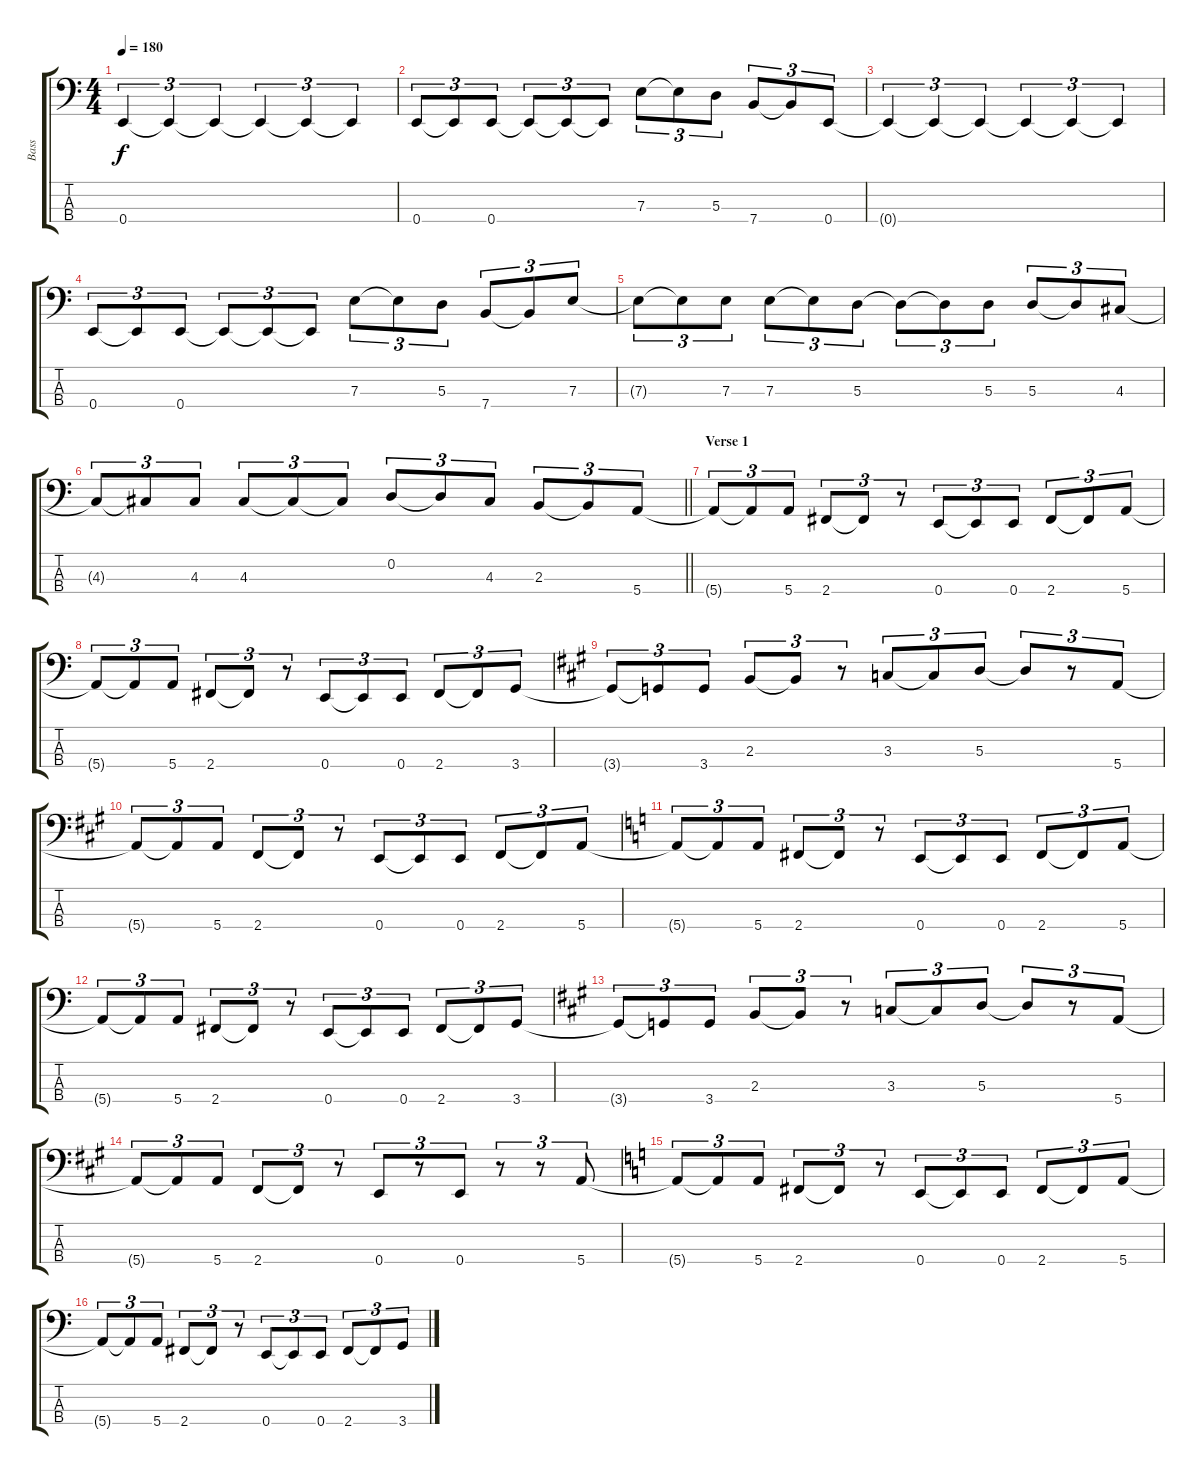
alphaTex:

\track ("Bass" "Bass") {instrument electricbassfinger}
\staff {score tabs}
\tuning (G2 D2 A1 E1) {hide}
\ts (4 4)
\tempo 180
\clef f4
\ks c
0.4{t}.4{tu (3 2) dy f} 0.4{t}.4{tu (3 2)} 0.4{t}.4{tu (3 2)} 0.4{t}.4{tu (3 2)} 0.4{t}.4{tu (3 2)} 0.4{t}.4{tu (3 2)} |
0.4.8{tu (3 2)} 0.4{t}.8{tu (3 2)} 0.4.8{tu (3 2)} 0.4{t}.8{tu (3 2)} 0.4{t}.8{tu (3 2)} 0.4{t}.8{tu (3 2)} 7.3.8{tu (3 2)} 7.3{t}.8{tu (3 2)} 5.3.8{tu (3 2)} 7.4.8{tu (3 2)} 7.4{t}.8{tu (3 2)} 0.4.8{tu (3 2)} |
0.4{t}.4{tu (3 2)} 0.4{t}.4{tu (3 2)} 0.4{t}.4{tu (3 2)} 0.4{t}.4{tu (3 2)} 0.4{t}.4{tu (3 2)} 0.4{t}.4{tu (3 2)} |
0.4.8{tu (3 2)} 0.4{t}.8{tu (3 2)} 0.4.8{tu (3 2)} 0.4{t}.8{tu (3 2)} 0.4{t}.8{tu (3 2)} 0.4{t}.8{tu (3 2)} 7.3.8{tu (3 2)} 7.3{t}.8{tu (3 2)} 5.3.8{tu (3 2)} 7.4.8{tu (3 2)} 7.4{t}.8{tu (3 2)} 7.3.8{tu (3 2)} |
7.3{t}.8{tu (3 2)} 7.3{t}.8{tu (3 2)} 7.3.8{tu (3 2)} 7.3.8{tu (3 2)} 7.3{t}.8{tu (3 2)} 5.3.8{tu (3 2)} 5.3{t}.8{tu (3 2)} 5.3{t}.8{tu (3 2)} 5.3.8{tu (3 2)} 5.3.8{tu (3 2)} 5.3{t}.8{tu (3 2)} 4.3.8{tu (3 2)} |
\barLineRight lightlight
4.3{t}.8{tu (3 2)} 4.3{t}.8{tu (3 2)} 4.3.8{tu (3 2)} 4.3.8{tu (3 2)} 4.3{t}.8{tu (3 2)} 4.3{t}.8{tu (3 2)} 0.2.8{tu (3 2)} 0.2{t}.8{tu (3 2)} 4.3.8{tu (3 2)} 2.3.8{tu (3 2)} 2.3{t}.8{tu (3 2)} 5.4.8{tu (3 2)} |
\section ("" "Verse 1")
5.4{t}.8{tu (3 2)} 5.4{t}.8{tu (3 2)} 5.4.8{tu (3 2)} 2.4.8{tu (3 2)} 2.4{t}.8{tu (3 2)} r.8{tu (3 2)} 0.4.8{tu (3 2)} 0.4{t}.8{tu (3 2)} 0.4.8{tu (3 2)} 2.4.8{tu (3 2)} 2.4{t}.8{tu (3 2)} 5.4.8{tu (3 2)} |
5.4{t}.8{tu (3 2)} 5.4{t}.8{tu (3 2)} 5.4.8{tu (3 2)} 2.4.8{tu (3 2)} 2.4{t}.8{tu (3 2)} r.8{tu (3 2)} 0.4.8{tu (3 2)} 0.4{t}.8{tu (3 2)} 0.4.8{tu (3 2)} 2.4.8{tu (3 2)} 2.4{t}.8{tu (3 2)} 3.4.8{tu (3 2)} |
\ks a
3.4{t}.8{tu (3 2)} 3.4{t}.8{tu (3 2)} 3.4.8{tu (3 2)} 2.3.8{tu (3 2)} 2.3{t}.8{tu (3 2)} r.8{tu (3 2)} 3.3.8{tu (3 2)} 3.3{t}.8{tu (3 2)} 5.3.8{tu (3 2)} 5.3{t}.8{tu (3 2)} r.8{tu (3 2)} 5.4.8{tu (3 2)} |
5.4{t}.8{tu (3 2)} 5.4{t}.8{tu (3 2)} 5.4.8{tu (3 2)} 2.4.8{tu (3 2)} 2.4{t}.8{tu (3 2)} r.8{tu (3 2)} 0.4.8{tu (3 2)} 0.4{t}.8{tu (3 2)} 0.4.8{tu (3 2)} 2.4.8{tu (3 2)} 2.4{t}.8{tu (3 2)} 5.4.8{tu (3 2)} |
\ks c
5.4{t}.8{tu (3 2)} 5.4{t}.8{tu (3 2)} 5.4.8{tu (3 2)} 2.4.8{tu (3 2)} 2.4{t}.8{tu (3 2)} r.8{tu (3 2)} 0.4.8{tu (3 2)} 0.4{t}.8{tu (3 2)} 0.4.8{tu (3 2)} 2.4.8{tu (3 2)} 2.4{t}.8{tu (3 2)} 5.4.8{tu (3 2)} |
5.4{t}.8{tu (3 2)} 5.4{t}.8{tu (3 2)} 5.4.8{tu (3 2)} 2.4.8{tu (3 2)} 2.4{t}.8{tu (3 2)} r.8{tu (3 2)} 0.4.8{tu (3 2)} 0.4{t}.8{tu (3 2)} 0.4.8{tu (3 2)} 2.4.8{tu (3 2)} 2.4{t}.8{tu (3 2)} 3.4.8{tu (3 2)} |
\ks a
3.4{t}.8{tu (3 2)} 3.4{t}.8{tu (3 2)} 3.4.8{tu (3 2)} 2.3.8{tu (3 2)} 2.3{t}.8{tu (3 2)} r.8{tu (3 2)} 3.3.8{tu (3 2)} 3.3{t}.8{tu (3 2)} 5.3.8{tu (3 2)} 5.3{t}.8{tu (3 2)} r.8{tu (3 2)} 5.4.8{tu (3 2)} |
5.4{t}.8{tu (3 2)} 5.4{t}.8{tu (3 2)} 5.4.8{tu (3 2)} 2.4.8{tu (3 2)} 2.4{t}.8{tu (3 2)} r.8{tu (3 2)} 0.4.8{tu (3 2)} r.8{tu (3 2)} 0.4.8{tu (3 2)} r.8{tu (3 2)} r.8{tu (3 2)} 5.4.8{tu (3 2)} |
\ks c
5.4{t}.8{tu (3 2)} 5.4{t}.8{tu (3 2)} 5.4.8{tu (3 2)} 2.4.8{tu (3 2)} 2.4{t}.8{tu (3 2)} r.8{tu (3 2)} 0.4.8{tu (3 2)} 0.4{t}.8{tu (3 2)} 0.4.8{tu (3 2)} 2.4.8{tu (3 2)} 2.4{t}.8{tu (3 2)} 5.4.8{tu (3 2)} |
5.4{t}.8{tu (3 2)} 5.4{t}.8{tu (3 2)} 5.4.8{tu (3 2)} 2.4.8{tu (3 2)} 2.4{t}.8{tu (3 2)} r.8{tu (3 2)} 0.4.8{tu (3 2)} 0.4{t}.8{tu (3 2)} 0.4.8{tu (3 2)} 2.4.8{tu (3 2)} 2.4{t}.8{tu (3 2)} 3.4.8{tu (3 2)}
